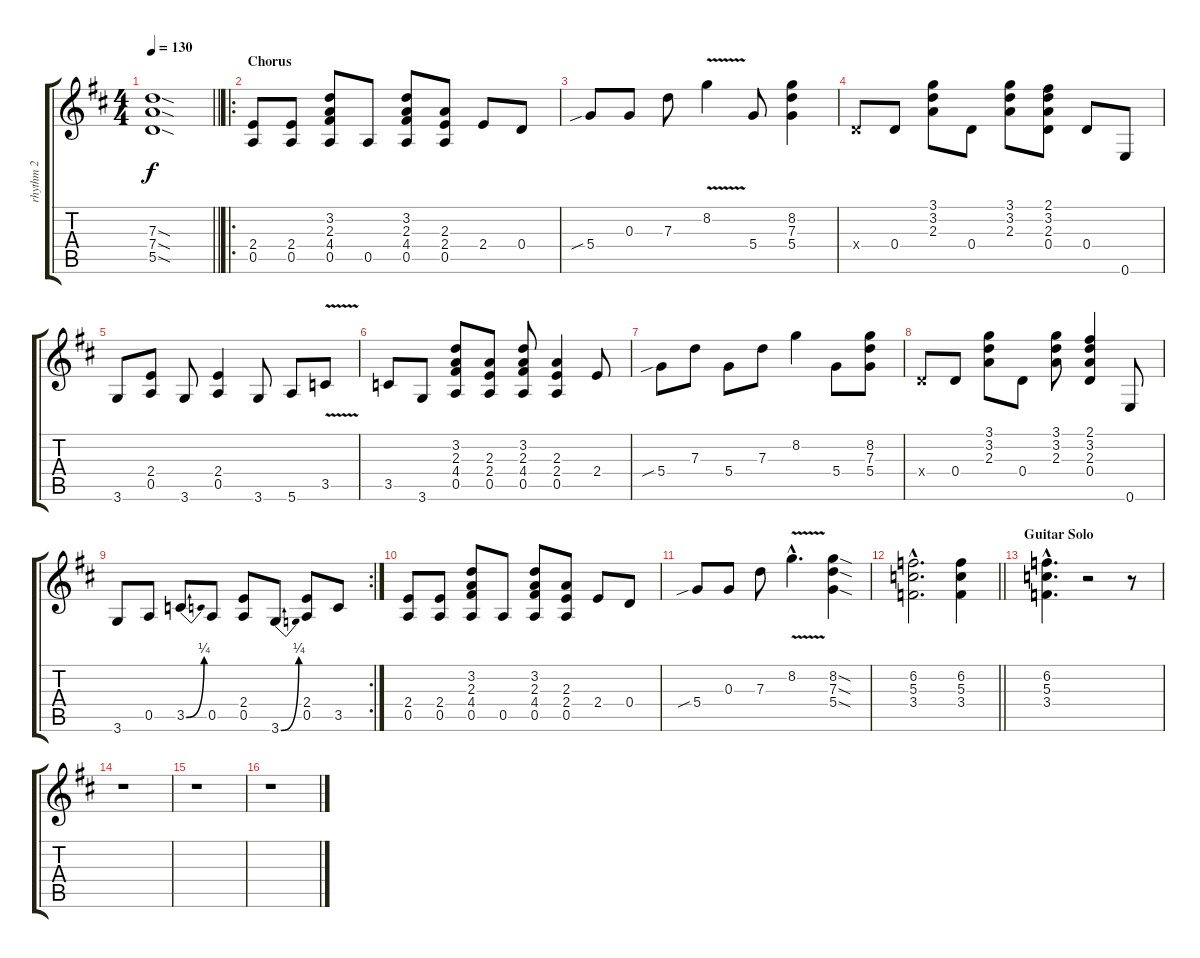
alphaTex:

\track ("rhythm 2" "rhythm 2") {instrument distortionguitar}
\staff {score tabs}
\tuning (E4 B3 G3 D3 A2 E2) {hide}
\ts (4 4)
\tempo 130
\clef g2
\barLineRight lightlight
\ks d
(7.3{sod} 7.4{sod} 5.5{sod}).1{dy f} |
\ro
\section ("" "Chorus")
(2.4 0.5).8 (2.4 0.5).8 (3.2 2.3 4.4 0.5).8 0.5.8 (3.2 2.3 4.4 0.5).8 (2.3 2.4 0.5).8 2.4.8 0.4.8 |
5.4{sib}.8 0.3.8 7.3.8 8.2{v}.4 5.4.8 (8.2 7.3 5.4).4 |
0.4{x}.8 0.4.8 (3.1 3.2 2.3).8 0.4.8 (3.1 3.2 2.3).8 (2.1 3.2 2.3 0.4).8 0.4.8 0.6.8 |
3.6.8 (2.4 0.5).8 3.6.8 (2.4 0.5).4 3.6.8 5.6.8 3.5{v}.8 |
3.5.8 3.6.8 (3.2 2.3 4.4 0.5).8 (2.3 2.4 0.5).8 (3.2 2.3 4.4 0.5).8 (2.3 2.4 0.5).4 2.4.8 |
5.4{sib}.8 7.3.8 5.4.8 7.3.8 8.2.4 5.4.8 (8.2 7.3 5.4).8 |
0.4{x}.8 0.4.8 (3.1 3.2 2.3).8 0.4.8 (3.1 3.2 2.3).8 (2.1 3.2 2.3 0.4).4 0.6.8 |
\rc 2
3.6.8 0.5.8 3.5{be (bend 0 0 60 1)}.8 0.5.8 (2.4 0.5).8 3.6{be (bend 0 0 60 1)}.8 (2.4 0.5).8 3.5.8 |
(2.4 0.5).8 (2.4 0.5).8 (3.2 2.3 4.4 0.5).8 0.5.8 (3.2 2.3 4.4 0.5).8 (2.3 2.4 0.5).8 2.4.8 0.4.8 |
5.4{sib}.8 0.3.8 7.3.8 8.2{v hac}.4{d} (8.2{sod} 7.3{sod} 5.4{sod}).4 |
\barLineRight lightlight
(6.2{hac} 5.3{hac} 3.4{hac}).2{d} (6.2 5.3 3.4).4 |
\section ("" "Guitar Solo")
(6.2{hac} 5.3{hac} 3.4{hac}).4{d} r.2 r.8 |
r.1 |
r.1 |
r.1
